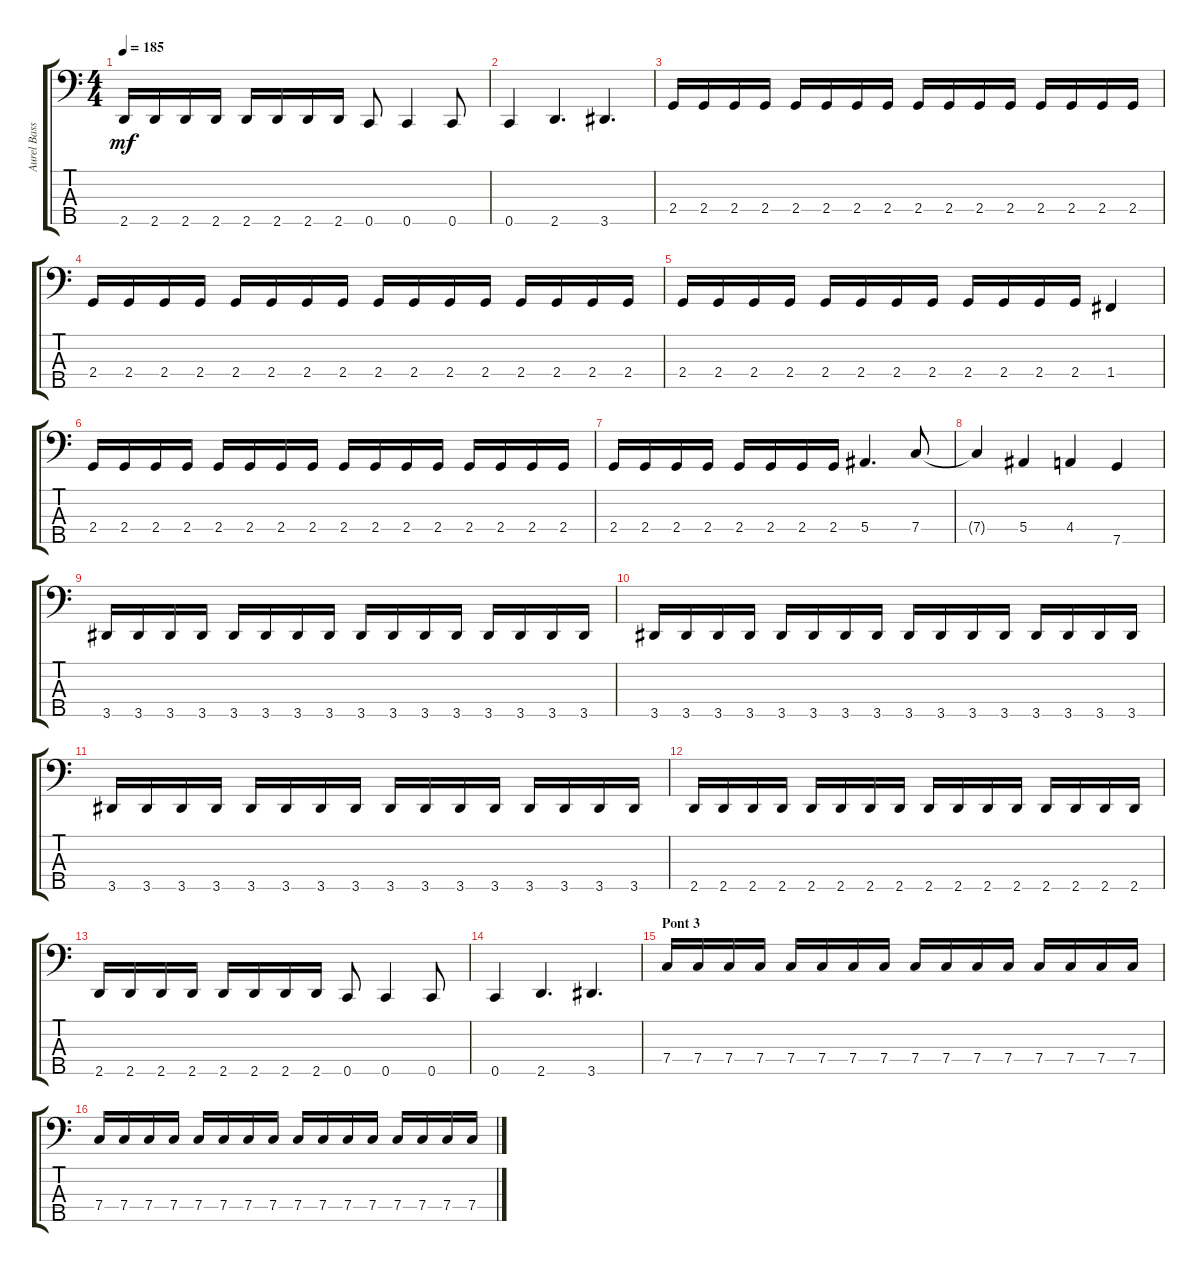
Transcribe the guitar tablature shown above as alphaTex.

\track ("Aurel Bass" "Aurel Bass") {instrument electricbassfinger}
\staff {score tabs}
\tuning (Ab2 Eb2 Bb1 F1 C1) {hide}
\ts (4 4)
\tempo 185
\clef f4
\ks c
2.5.16{dy mf} 2.5.16 2.5.16 2.5.16 2.5.16 2.5.16 2.5.16 2.5.16 0.5.8 0.5.4 0.5.8 |
0.5.4 2.5.4{d} 3.5.4{d} |
2.4.16 2.4.16 2.4.16 2.4.16 2.4.16 2.4.16 2.4.16 2.4.16 2.4.16 2.4.16 2.4.16 2.4.16 2.4.16 2.4.16 2.4.16 2.4.16 |
2.4.16 2.4.16 2.4.16 2.4.16 2.4.16 2.4.16 2.4.16 2.4.16 2.4.16 2.4.16 2.4.16 2.4.16 2.4.16 2.4.16 2.4.16 2.4.16 |
2.4.16 2.4.16 2.4.16 2.4.16 2.4.16 2.4.16 2.4.16 2.4.16 2.4.16 2.4.16 2.4.16 2.4.16 1.4.4 |
2.4.16 2.4.16 2.4.16 2.4.16 2.4.16 2.4.16 2.4.16 2.4.16 2.4.16 2.4.16 2.4.16 2.4.16 2.4.16 2.4.16 2.4.16 2.4.16 |
2.4.16 2.4.16 2.4.16 2.4.16 2.4.16 2.4.16 2.4.16 2.4.16 5.4.4{d} 7.4.8 |
7.4{t}.4 5.4.4 4.4.4 7.5.4 |
3.5.16 3.5.16 3.5.16 3.5.16 3.5.16 3.5.16 3.5.16 3.5.16 3.5.16 3.5.16 3.5.16 3.5.16 3.5.16 3.5.16 3.5.16 3.5.16 |
3.5.16 3.5.16 3.5.16 3.5.16 3.5.16 3.5.16 3.5.16 3.5.16 3.5.16 3.5.16 3.5.16 3.5.16 3.5.16 3.5.16 3.5.16 3.5.16 |
3.5.16 3.5.16 3.5.16 3.5.16 3.5.16 3.5.16 3.5.16 3.5.16 3.5.16 3.5.16 3.5.16 3.5.16 3.5.16 3.5.16 3.5.16 3.5.16 |
2.5.16 2.5.16 2.5.16 2.5.16 2.5.16 2.5.16 2.5.16 2.5.16 2.5.16 2.5.16 2.5.16 2.5.16 2.5.16 2.5.16 2.5.16 2.5.16 |
2.5.16 2.5.16 2.5.16 2.5.16 2.5.16 2.5.16 2.5.16 2.5.16 0.5.8 0.5.4 0.5.8 |
0.5.4 2.5.4{d} 3.5.4{d} |
\section ("" "Pont 3")
7.4.16 7.4.16 7.4.16 7.4.16 7.4.16 7.4.16 7.4.16 7.4.16 7.4.16 7.4.16 7.4.16 7.4.16 7.4.16 7.4.16 7.4.16 7.4.16 |
7.4.16 7.4.16 7.4.16 7.4.16 7.4.16 7.4.16 7.4.16 7.4.16 7.4.16 7.4.16 7.4.16 7.4.16 7.4.16 7.4.16 7.4.16 7.4.16
